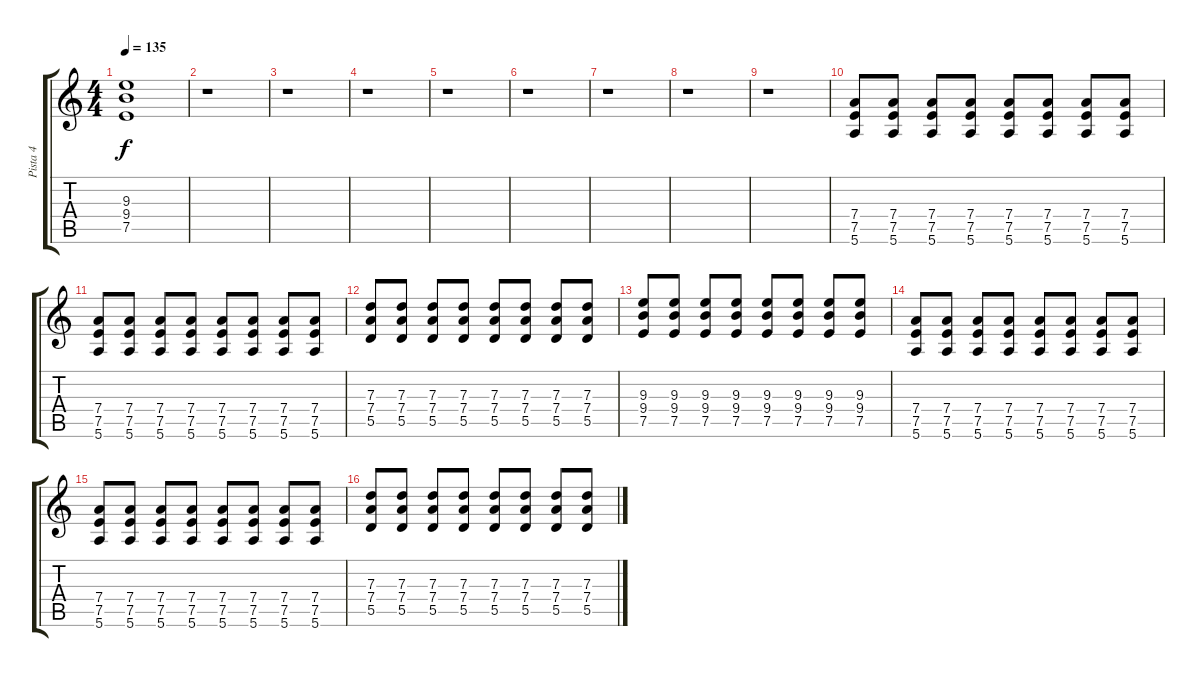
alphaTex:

\track ("Pista 4" "Pista 4") {instrument overdrivenguitar}
\staff {score tabs}
\tuning (E4 B3 G3 D3 A2 E2) {hide}
\ts (4 4)
\tempo 135
\clef g2
\ks c
(9.3 9.4 7.5).1{dy f} |
r.1 |
r.1 |
r.1 |
r.1 |
r.1 |
r.1 |
r.1 |
r.1 |
(7.4 7.5 5.6).8 (7.4 7.5 5.6).8 (7.4 7.5 5.6).8 (7.4 7.5 5.6).8 (7.4 7.5 5.6).8 (7.4 7.5 5.6).8 (7.4 7.5 5.6).8 (7.4 7.5 5.6).8 |
(7.4 7.5 5.6).8 (7.4 7.5 5.6).8 (7.4 7.5 5.6).8 (7.4 7.5 5.6).8 (7.4 7.5 5.6).8 (7.4 7.5 5.6).8 (7.4 7.5 5.6).8 (7.4 7.5 5.6).8 |
(7.3 7.4 5.5).8 (7.3 7.4 5.5).8 (7.3 7.4 5.5).8 (7.3 7.4 5.5).8 (7.3 7.4 5.5).8 (7.3 7.4 5.5).8 (7.3 7.4 5.5).8 (7.3 7.4 5.5).8 |
(9.3 9.4 7.5).8 (9.3 9.4 7.5).8 (9.3 9.4 7.5).8 (9.3 9.4 7.5).8 (9.3 9.4 7.5).8 (9.3 9.4 7.5).8 (9.3 9.4 7.5).8 (9.3 9.4 7.5).8 |
(7.4 7.5 5.6).8 (7.4 7.5 5.6).8 (7.4 7.5 5.6).8 (7.4 7.5 5.6).8 (7.4 7.5 5.6).8 (7.4 7.5 5.6).8 (7.4 7.5 5.6).8 (7.4 7.5 5.6).8 |
(7.4 7.5 5.6).8 (7.4 7.5 5.6).8 (7.4 7.5 5.6).8 (7.4 7.5 5.6).8 (7.4 7.5 5.6).8 (7.4 7.5 5.6).8 (7.4 7.5 5.6).8 (7.4 7.5 5.6).8 |
(7.3 7.4 5.5).8 (7.3 7.4 5.5).8 (7.3 7.4 5.5).8 (7.3 7.4 5.5).8 (7.3 7.4 5.5).8 (7.3 7.4 5.5).8 (7.3 7.4 5.5).8 (7.3 7.4 5.5).8
